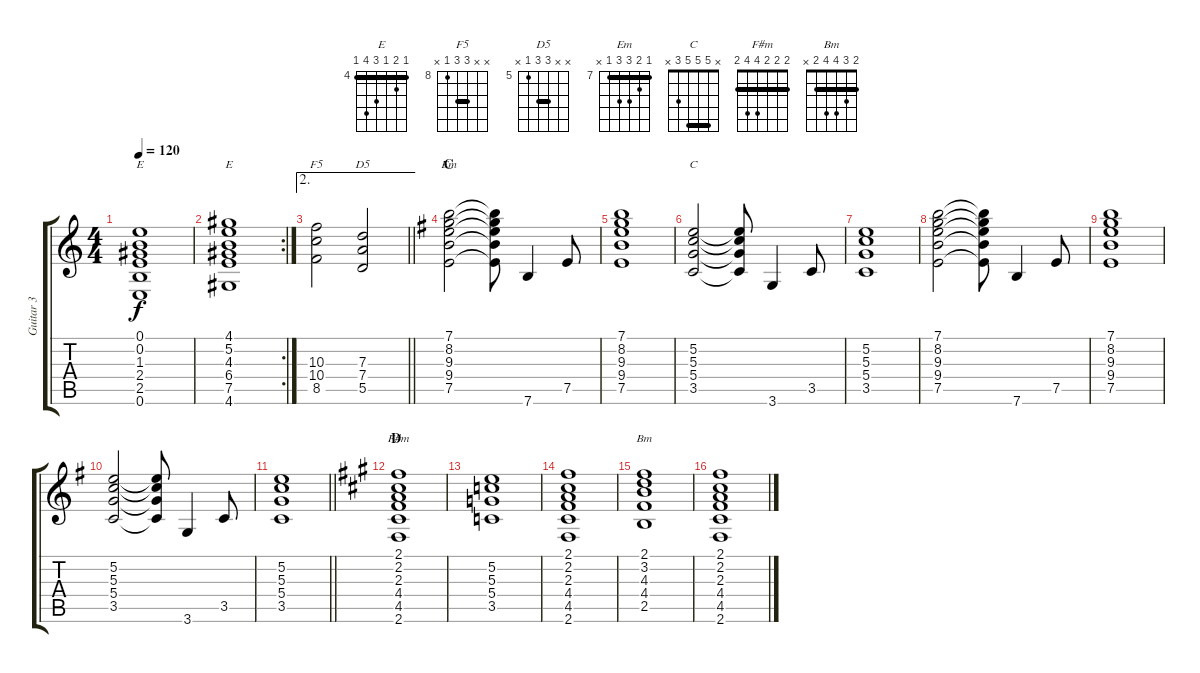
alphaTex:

\track ("Guitar 3" "Guitar 3") {instrument distortionguitar}
\staff {score tabs}
\tuning (E4 B3 G3 D3 A2 E2) {hide}
\chord ("E" 0 0 1 2 2 0)
\chord ("E" 4 5 4 6 7 4) {firstfret 4 barre 4}
\chord ("F5" x x 10 10 8 x) {firstfret 8 barre 10}
\chord ("D5" x x 7 7 5 x) {firstfret 5 barre 7}
\chord ("Em" 7 8 9 9 7 x) {firstfret 7 barre 7}
\chord ("C" x 5 5 5 3 x) {barre 5}
\chord ("F#m" 2 2 2 4 4 2) {barre 2}
\chord ("Bm" 2 3 4 4 2 x) {barre 2}
\ts (4 4)
\tempo 120
\clef g2
\ks c
(0.1 0.2 1.3 2.4 2.5 0.6).1{ch "E" dy f} |
\rc 2
(4.1 5.2 4.3 6.4 7.5 4.6).1{ch "E"} |
\ae 2
\barLineRight lightlight
(10.3 10.4 8.5).2{ch "F5"} (7.3 7.4 5.5).2{ch "D5"} |
\section ("" "C")
\ks eminor
(7.1 8.2 9.3 9.4 7.5).2{ch "Em"} (7.1{t} 8.2{t} 9.3{t} 9.4{t} 7.5{t}).8 7.6.4 7.5.8 |
(7.1 8.2 9.3 9.4 7.5).1 |
(5.2 5.3 5.4 3.5).2{ch "C"} (5.2{t} 5.3{t} 5.4{t} 3.5{t}).8 3.6.4 3.5.8 |
(5.2 5.3 5.4 3.5).1 |
(7.1 8.2 9.3 9.4 7.5).2 (7.1{t} 8.2{t} 9.3{t} 9.4{t} 7.5{t}).8 7.6.4 7.5.8 |
(7.1 8.2 9.3 9.4 7.5).1 |
(5.2 5.3 5.4 3.5).2 (5.2{t} 5.3{t} 5.4{t} 3.5{t}).8 3.6.4 3.5.8 |
\barLineRight lightlight
(5.2 5.3 5.4 3.5).1 |
\section ("" "D")
\ks f#minor
(2.1 2.2 2.3 4.4 4.5 2.6).1{ch "F#m"} |
(5.2 5.3 5.4 3.5).1 |
(2.1 2.2 2.3 4.4 4.5 2.6).1 |
(2.1 3.2 4.3 4.4 2.5).1{ch "Bm"} |
(2.1 2.2 2.3 4.4 4.5 2.6).1
